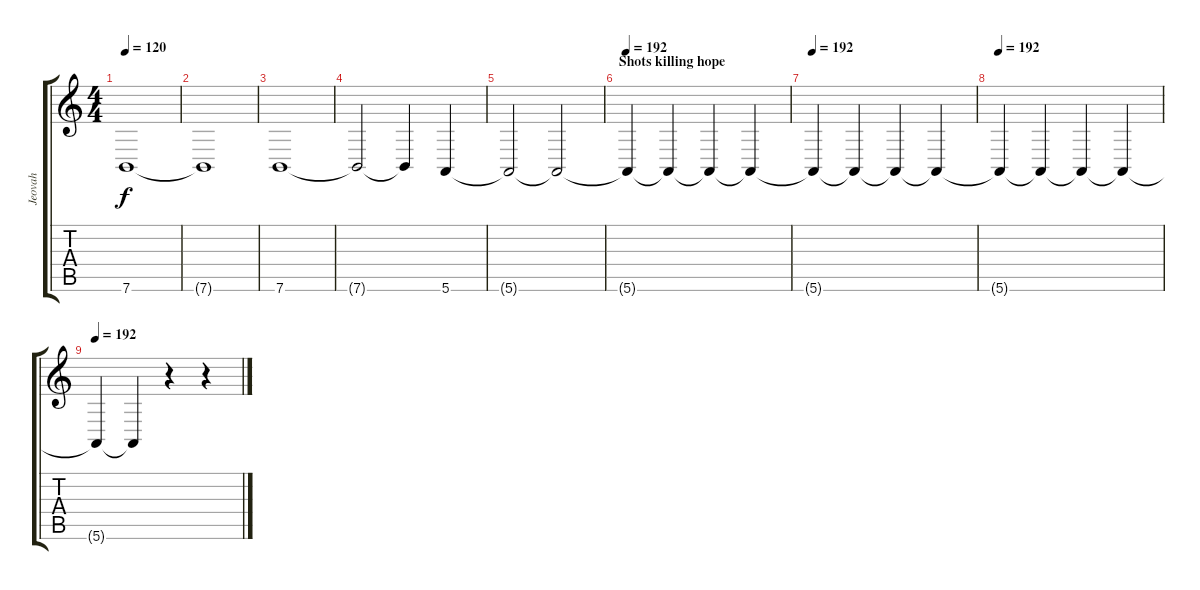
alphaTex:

\track ("Jeovah" "Jeovah") {instrument fx7echoes}
\staff {score tabs}
\tuning (E4 B3 G3 D3 A2 E2) {hide}
\ts (4 4)
\tempo 120
\clef g2
\ks c
7.6.1{dy f} |
7.6{t}.1 |
7.6.1 |
7.6{t}.2 7.6{t}.4 5.6.4 |
5.6{t}.2 5.6{t}.2 |
\section ("" "Shots killing hope")
\tempo 192
5.6{t}.4 5.6{t}.4 5.6{t}.4 5.6{t}.4 |
\tempo 192
5.6{t}.4 5.6{t}.4 5.6{t}.4 5.6{t}.4{volume 4} |
\tempo 192
5.6{t}.4 5.6{t}.4 5.6{t}.4 5.6{t}.4 |
\tempo 192
5.6{t}.4 5.6{t}.4 r.4 r.4
